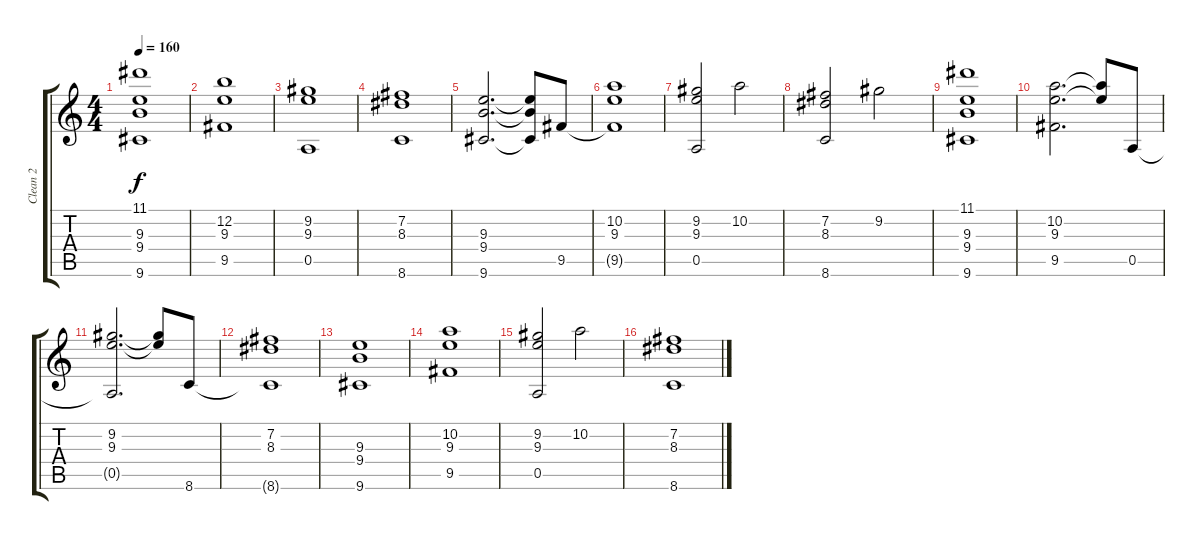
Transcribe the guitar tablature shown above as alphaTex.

\track ("Clean 2" "Clean 2") {instrument electricguitarclean}
\staff {score tabs}
\tuning (E4 B3 G3 D3 A2 E2) {hide}
\ts (4 4)
\tempo 160
\clef g2
\ks c
(11.1 9.3 9.4 9.6).1{dy f} |
(12.2 9.3 9.5).1 |
(9.2 9.3 0.5).1 |
(7.2 8.3 8.6).1 |
(9.3 9.4 9.6).2{d} (9.3{t} 9.4{t} 9.6{t}).8 9.5.8 |
(10.2 9.3 9.5{t}).1 |
(9.2 9.3 0.5).2 10.2.2 |
(7.2 8.3 8.6).2 9.2.2 |
(11.1 9.3 9.4 9.6).1 |
(10.2 9.3 9.5).2{d} (10.2{t} 9.3{t}).8 0.5.8 |
(9.2 9.3 0.5{t}).2{d} (9.2{t} 9.3{t}).8 8.6.8 |
(7.2 8.3 8.6{t}).1 |
(9.3 9.4 9.6).1 |
(10.2 9.3 9.5).1 |
(9.2 9.3 0.5).2 10.2.2 |
(7.2 8.3 8.6).1
